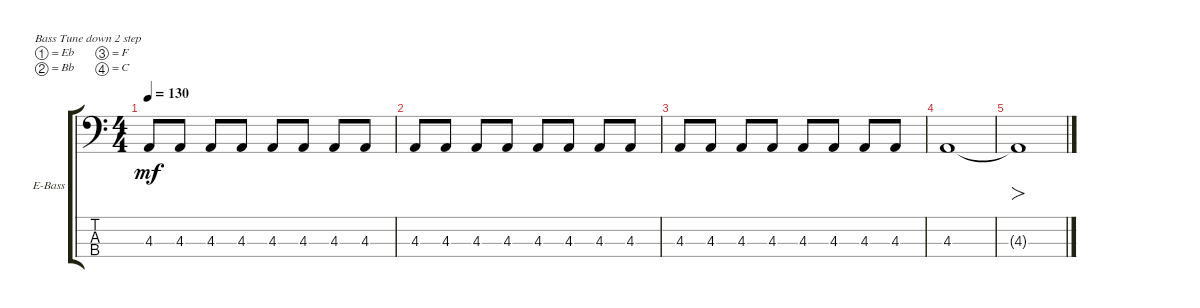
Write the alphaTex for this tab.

\defaultSystemsLayout 4
\bracketExtendMode groupsimilarinstruments
\firstSystemTrackNameOrientation horizontal
\otherSystemsTrackNameOrientation horizontal
\track ("Electric Bass" "E-Bass") {instrument electricbassfinger}
\staff {score tabs}
\tuning (Eb2 Bb1 F1 C1)
\ts (4 4)
\tempo 130
\clef f4
\ks aminor
4.3.8{dy mf} 4.3.8 4.3.8 4.3.8 4.3.8 4.3.8 4.3.8 4.3.8 |
4.3.8 4.3.8 4.3.8 4.3.8 4.3.8 4.3.8 4.3.8 4.3.8 |
4.3.8 4.3.8 4.3.8 4.3.8 4.3.8 4.3.8 4.3.8 4.3.8 |
4.3.1 |
4.3{t}.1{fo}
